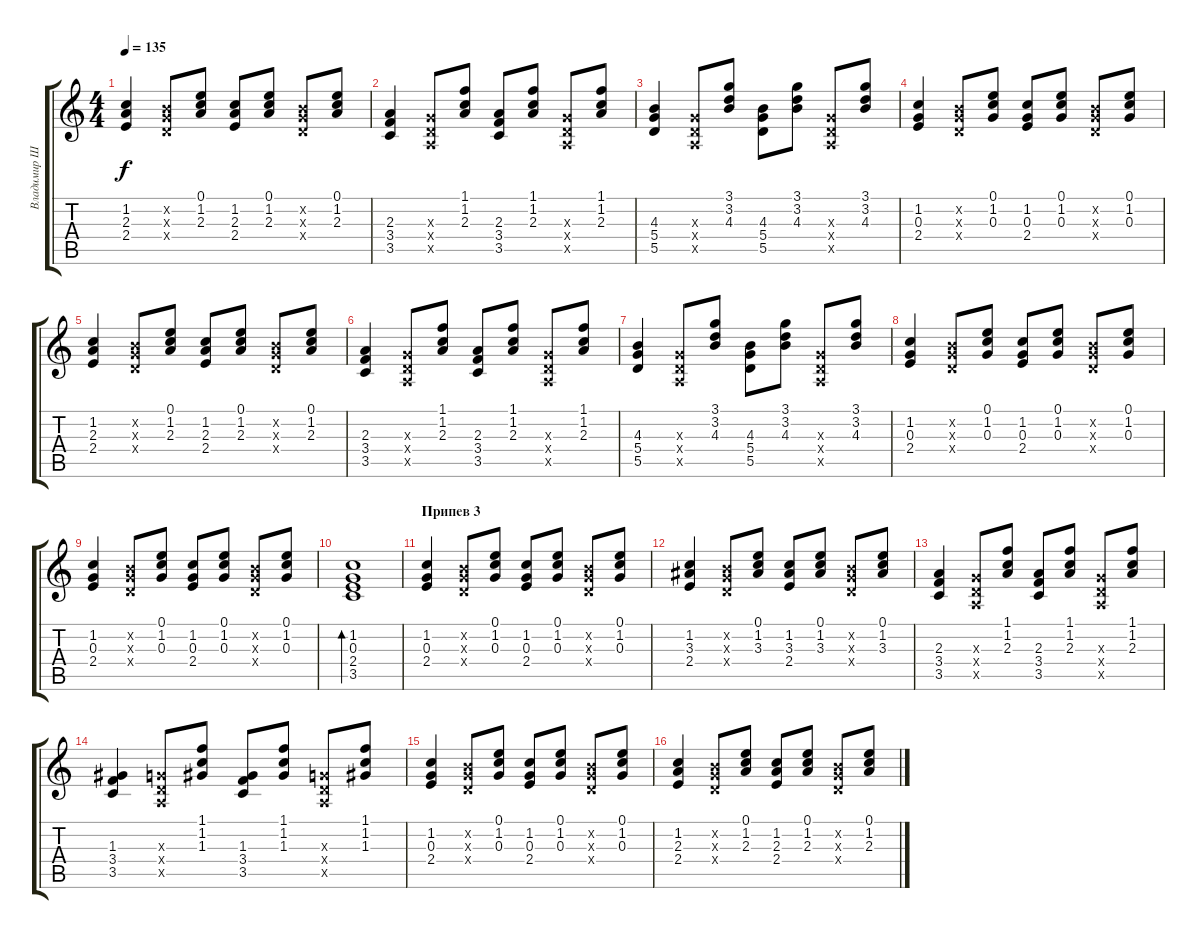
\track ("Владимир Шахрин" "Владимир Ш") {instrument electricguitarjazz}
\staff {score tabs}
\tuning (E4 B3 G3 D3 A2 E2) {hide}
\ts (4 4)
\tempo 135
\clef g2
\ks c
(1.2 2.3 2.4).4{dy f} (0.2{x} 0.3{x} 0.4{x}).8 (0.1 1.2 2.3).8 (1.2 2.3 2.4).8 (0.1 1.2 2.3).8 (0.2{x} 0.3{x} 0.4{x}).8 (0.1 1.2 2.3).8 |
(2.3 3.4 3.5).4 (0.3{x} 0.4{x} 0.5{x}).8 (1.1 1.2 2.3).8 (2.3 3.4 3.5).8 (1.1 1.2 2.3).8 (0.3{x} 0.4{x} 0.5{x}).8 (1.1 1.2 2.3).8 |
(4.3 5.4 5.5).4 (0.3{x} 0.4{x} 0.5{x}).8 (3.1 3.2 4.3).8 (4.3 5.4 5.5).8 (3.1 3.2 4.3).8 (0.3{x} 0.4{x} 0.5{x}).8 (3.1 3.2 4.3).8 |
(1.2 0.3 2.4).4 (0.2{x} 0.3{x} 0.4{x}).8 (0.1 1.2 0.3).8 (1.2 0.3 2.4).8 (0.1 1.2 0.3).8 (0.2{x} 0.3{x} 0.4{x}).8 (0.1 1.2 0.3).8 |
(1.2 2.3 2.4).4 (0.2{x} 0.3{x} 0.4{x}).8 (0.1 1.2 2.3).8 (1.2 2.3 2.4).8 (0.1 1.2 2.3).8 (0.2{x} 0.3{x} 0.4{x}).8 (0.1 1.2 2.3).8 |
(2.3 3.4 3.5).4 (0.3{x} 0.4{x} 0.5{x}).8 (1.1 1.2 2.3).8 (2.3 3.4 3.5).8 (1.1 1.2 2.3).8 (0.3{x} 0.4{x} 0.5{x}).8 (1.1 1.2 2.3).8 |
(4.3 5.4 5.5).4 (0.3{x} 0.4{x} 0.5{x}).8 (3.1 3.2 4.3).8 (4.3 5.4 5.5).8 (3.1 3.2 4.3).8 (0.3{x} 0.4{x} 0.5{x}).8 (3.1 3.2 4.3).8 |
(1.2 0.3 2.4).4 (0.2{x} 0.3{x} 0.4{x}).8 (0.1 1.2 0.3).8 (1.2 0.3 2.4).8 (0.1 1.2 0.3).8 (0.2{x} 0.3{x} 0.4{x}).8 (0.1 1.2 0.3).8 |
(1.2 0.3 2.4).4 (0.2{x} 0.3{x} 0.4{x}).8 (0.1 1.2 0.3).8 (1.2 0.3 2.4).8 (0.1 1.2 0.3).8 (0.2{x} 0.3{x} 0.4{x}).8 (0.1 1.2 0.3).8 |
(1.2 0.3 2.4 3.5).1{bd 60} |
\section ("" "Припев 3")
(1.2 0.3 2.4).4 (0.2{x} 0.3{x} 0.4{x}).8 (0.1 1.2 0.3).8 (1.2 0.3 2.4).8 (0.1 1.2 0.3).8 (0.2{x} 0.3{x} 0.4{x}).8 (0.1 1.2 0.3).8 |
(1.2 3.3 2.4).4 (0.2{x} 0.3{x} 0.4{x}).8 (0.1 1.2 3.3).8 (1.2 3.3 2.4).8 (0.1 1.2 3.3).8 (0.2{x} 0.3{x} 0.4{x}).8 (0.1 1.2 3.3).8 |
(2.3 3.4 3.5).4 (0.3{x} 0.4{x} 0.5{x}).8 (1.1 1.2 2.3).8 (2.3 3.4 3.5).8 (1.1 1.2 2.3).8 (0.3{x} 0.4{x} 0.5{x}).8 (1.1 1.2 2.3).8 |
(1.3 3.4 3.5).4 (0.3{x} 0.4{x} 0.5{x}).8 (1.1 1.2 1.3).8 (1.3 3.4 3.5).8 (1.1 1.2 1.3).8 (0.3{x} 0.4{x} 0.5{x}).8 (1.1 1.2 1.3).8 |
(1.2 0.3 2.4).4 (0.2{x} 0.3{x} 0.4{x}).8 (0.1 1.2 0.3).8 (1.2 0.3 2.4).8 (0.1 1.2 0.3).8 (0.2{x} 0.3{x} 0.4{x}).8 (0.1 1.2 0.3).8 |
(1.2 2.3 2.4).4 (0.2{x} 0.3{x} 0.4{x}).8 (0.1 1.2 2.3).8 (1.2 2.3 2.4).8 (0.1 1.2 2.3).8 (0.2{x} 0.3{x} 0.4{x}).8 (0.1 1.2 2.3).8
